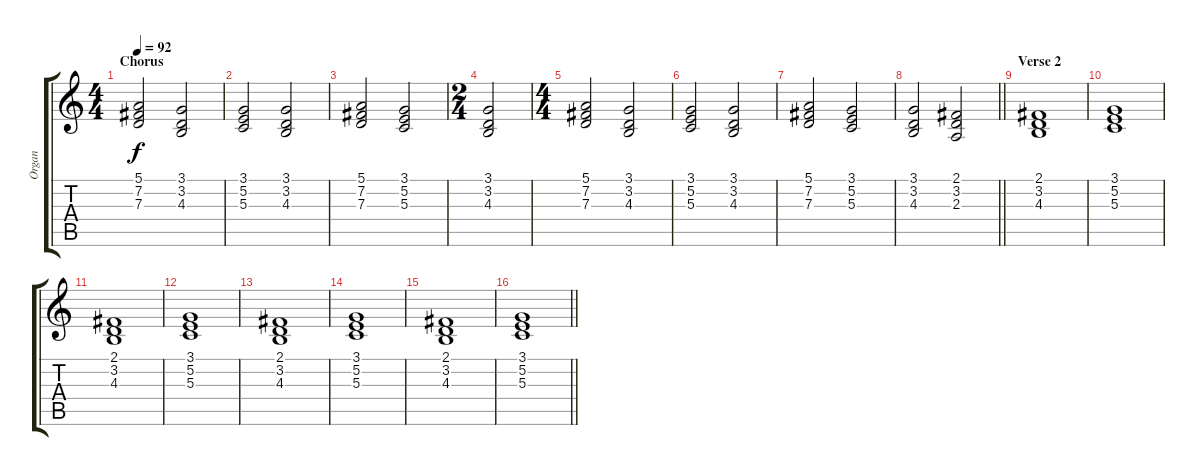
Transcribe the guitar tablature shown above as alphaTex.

\track ("Organ" "Organ") {instrument percussiveorgan}
\staff {score tabs}
\tuning (E4 B3 G3 D3 A2 E2) {hide}
\ts (4 4)
\section ("" "Chorus")
\tempo 92
\clef g2
\ks c
(5.1 7.2 7.3).2{dy f} (3.1 3.2 4.3).2 |
(3.1 5.2 5.3).2 (3.1 3.2 4.3).2 |
(5.1 7.2 7.3).2 (3.1 5.2 5.3).2 |
\ts (2 4)
(3.1 3.2 4.3).2 |
\ts (4 4)
(5.1 7.2 7.3).2 (3.1 3.2 4.3).2 |
(3.1 5.2 5.3).2 (3.1 3.2 4.3).2 |
(5.1 7.2 7.3).2 (3.1 5.2 5.3).2 |
\barLineRight lightlight
(3.1 3.2 4.3).2 (2.1 3.2 2.3).2 |
\section ("" "Verse 2")
(2.1 3.2 4.3).1 |
(3.1 5.2 5.3).1 |
(2.1 3.2 4.3).1 |
(3.1 5.2 5.3).1 |
(2.1 3.2 4.3).1 |
(3.1 5.2 5.3).1 |
(2.1 3.2 4.3).1 |
\barLineRight lightlight
(3.1 5.2 5.3).1
